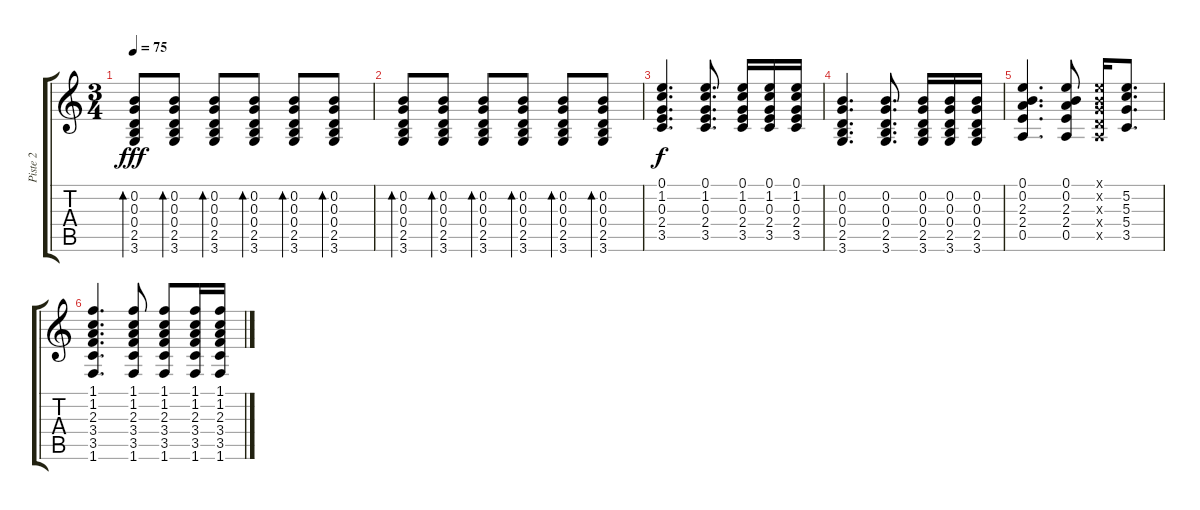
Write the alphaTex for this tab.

\track ("Piste 2" "Piste 2") {instrument acousticguitarsteel}
\staff {score tabs}
\tuning (E4 B3 G3 D3 A2 E2) {hide}
\ts (3 4)
\tempo 75
\clef g2
\ks c
(0.2 0.3 0.4 2.5 3.6).8{bd 30 dy fff} (0.2 0.3 0.4 2.5 3.6).8{bd 30} (0.2 0.3 0.4 2.5 3.6).8{bd 30} (0.2 0.3 0.4 2.5 3.6).8{bd 30} (0.2 0.3 0.4 2.5 3.6).8{bd 30} (0.2 0.3 0.4 2.5 3.6).8{bd 30} |
(0.2 0.3 0.4 2.5 3.6).8{bd 30} (0.2 0.3 0.4 2.5 3.6).8{bd 30} (0.2 0.3 0.4 2.5 3.6).8{bd 30} (0.2 0.3 0.4 2.5 3.6).8{bd 30} (0.2 0.3 0.4 2.5 3.6).8{bd 30} (0.2 0.3 0.4 2.5 3.6).8{bd 30} |
(0.1 1.2 0.3 2.4 3.5).4{d dy f} (0.1 1.2 0.3 2.4 3.5).8{d} (0.1 1.2 0.3 2.4 3.5).16 (0.1 1.2 0.3 2.4 3.5).16 (0.1 1.2 0.3 2.4 3.5).16 |
(0.2 0.3 0.4 2.5 3.6).4{d} (0.2 0.3 0.4 2.5 3.6).8{d} (0.2 0.3 0.4 2.5 3.6).16 (0.2 0.3 0.4 2.5 3.6).16 (0.2 0.3 0.4 2.5 3.6).16 |
(0.1 0.2 2.3 2.4 0.5).4{d} (0.1 0.2 2.3 2.4 0.5).8 (0.1{x} 0.2{x} 0.3{x} 0.4{x} 0.5{x}).16 (5.2 5.3 5.4 3.5).8{d} |
(1.1 1.2 2.3 3.4 3.5 1.6).4{d} (1.1 1.2 2.3 3.4 3.5 1.6).8 (1.1 1.2 2.3 3.4 3.5 1.6).8 (1.1 1.2 2.3 3.4 3.5 1.6).16 (1.1 1.2 2.3 3.4 3.5 1.6).16
